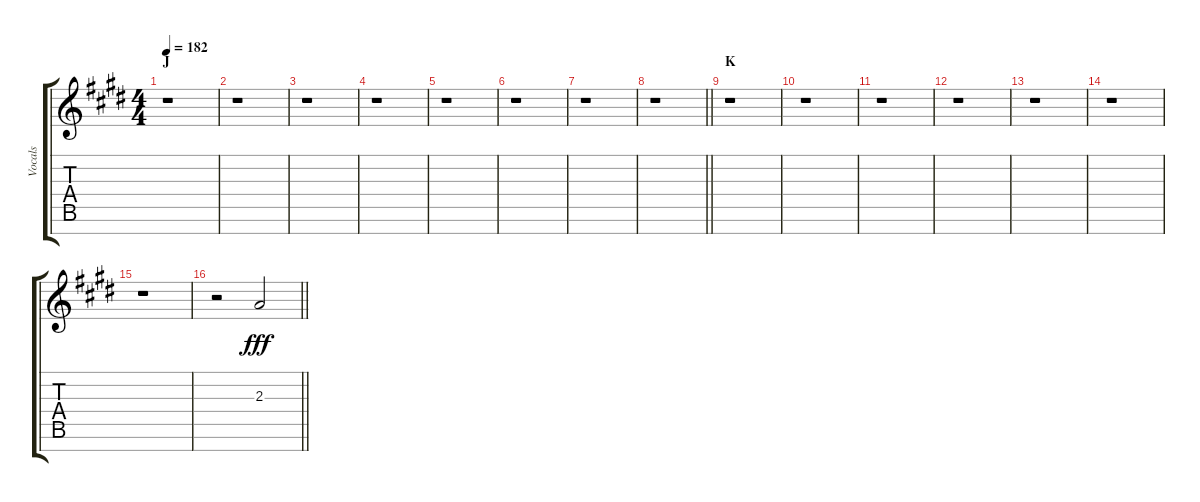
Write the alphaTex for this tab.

\track ("Vocals" "Vocals") {instrument voiceoohs}
\staff {score tabs}
\tuning (E5 B4 G4 D4 A3 E3 B2) {hide}
\ts (4 4)
\section ("" "J")
\tempo 182
\clef g2
\ks e
r.1{dy fff} |
r.1 |
r.1 |
r.1 |
r.1 |
r.1 |
r.1 |
\barLineRight lightlight
r.1 |
\section ("" "K")
r.1 |
r.1 |
r.1 |
r.1 |
r.1 |
r.1 |
r.1 |
\barLineRight lightlight
r.2 2.3.2
